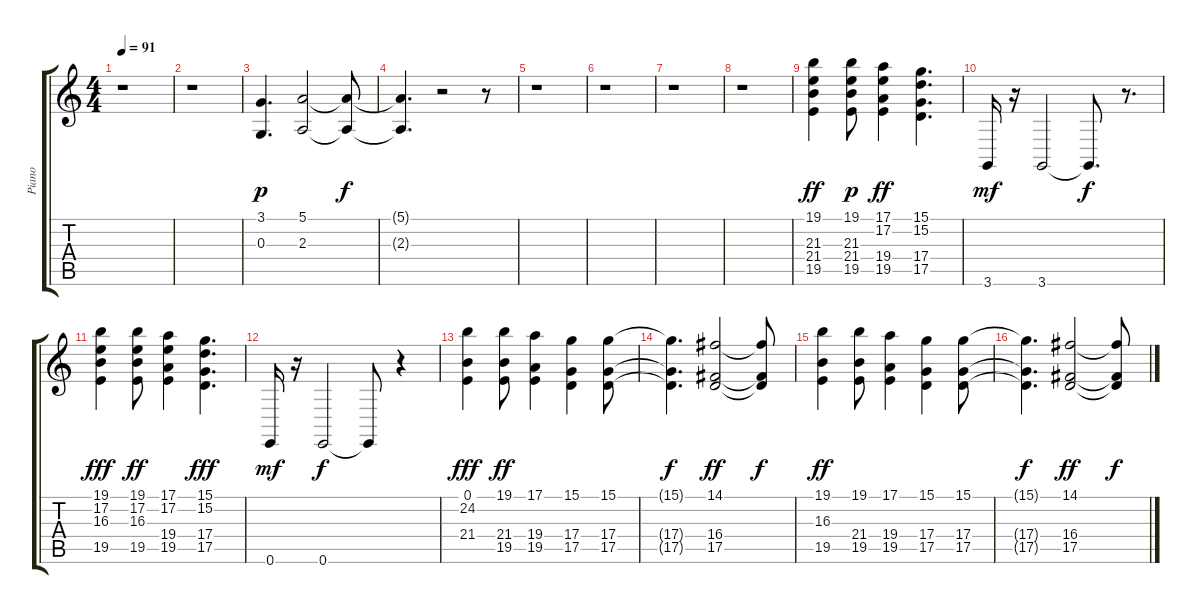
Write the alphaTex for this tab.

\track ("Piano" "Piano") {instrument acousticgrandpiano}
\staff {score tabs}
\tuning (E4 B3 G3 D3 A2 E2) {hide}
\ts (4 4)
\tempo 91
\clef g2
\ks c
r.1{dy f} |
r.1 |
(3.1 0.3).4{d dy p} (5.1 2.3).2 (5.1{t} 2.3{t}).8{dy f} |
(5.1{t} 2.3{t}).4{d} r.2 r.8 |
r.1 |
r.1 |
r.1 |
r.1 |
(19.1 21.3 21.4 19.5).4{dy ff volume 13} (19.1 21.3 21.4 19.5).8{dy p} (17.1 17.2 19.4 19.5).4{dy ff} (15.1 15.2 17.4 17.5).4{d} |
3.6.16{dy mf} r.16 3.6.2 3.6{t}.8{d dy f} r.8{d} |
(19.1 17.2 16.3 19.5).4{dy fff} (19.1 17.2 16.3 19.5).8{dy ff} (17.1 17.2 19.4 19.5).4 (15.1 15.2 17.4 17.5).4{d dy fff} |
0.6.16{dy mf} r.16 0.6.2{dy f} 0.6{t}.8 r.4 |
(0.1 24.2 21.4).4{dy fff} (19.1 21.4 19.5).8{dy ff} (17.1 19.4 19.5).4 (15.1 17.4 17.5).4 (15.1 17.4 17.5).8 |
(15.1{t} 17.4{t} 17.5{t}).4{d dy f} (14.1 16.4 17.5).2{dy ff} (14.1{t} 16.4{t} 17.5{t}).8{dy f} |
(19.1 16.3 19.5).4{dy ff} (19.1 21.4 19.5).8 (17.1 19.4 19.5).4 (15.1 17.4 17.5).4 (15.1 17.4 17.5).8 |
(15.1{t} 17.4{t} 17.5{t}).4{d dy f} (14.1 16.4 17.5).2{dy ff} (14.1{t} 16.4{t} 17.5{t}).8{dy f}
